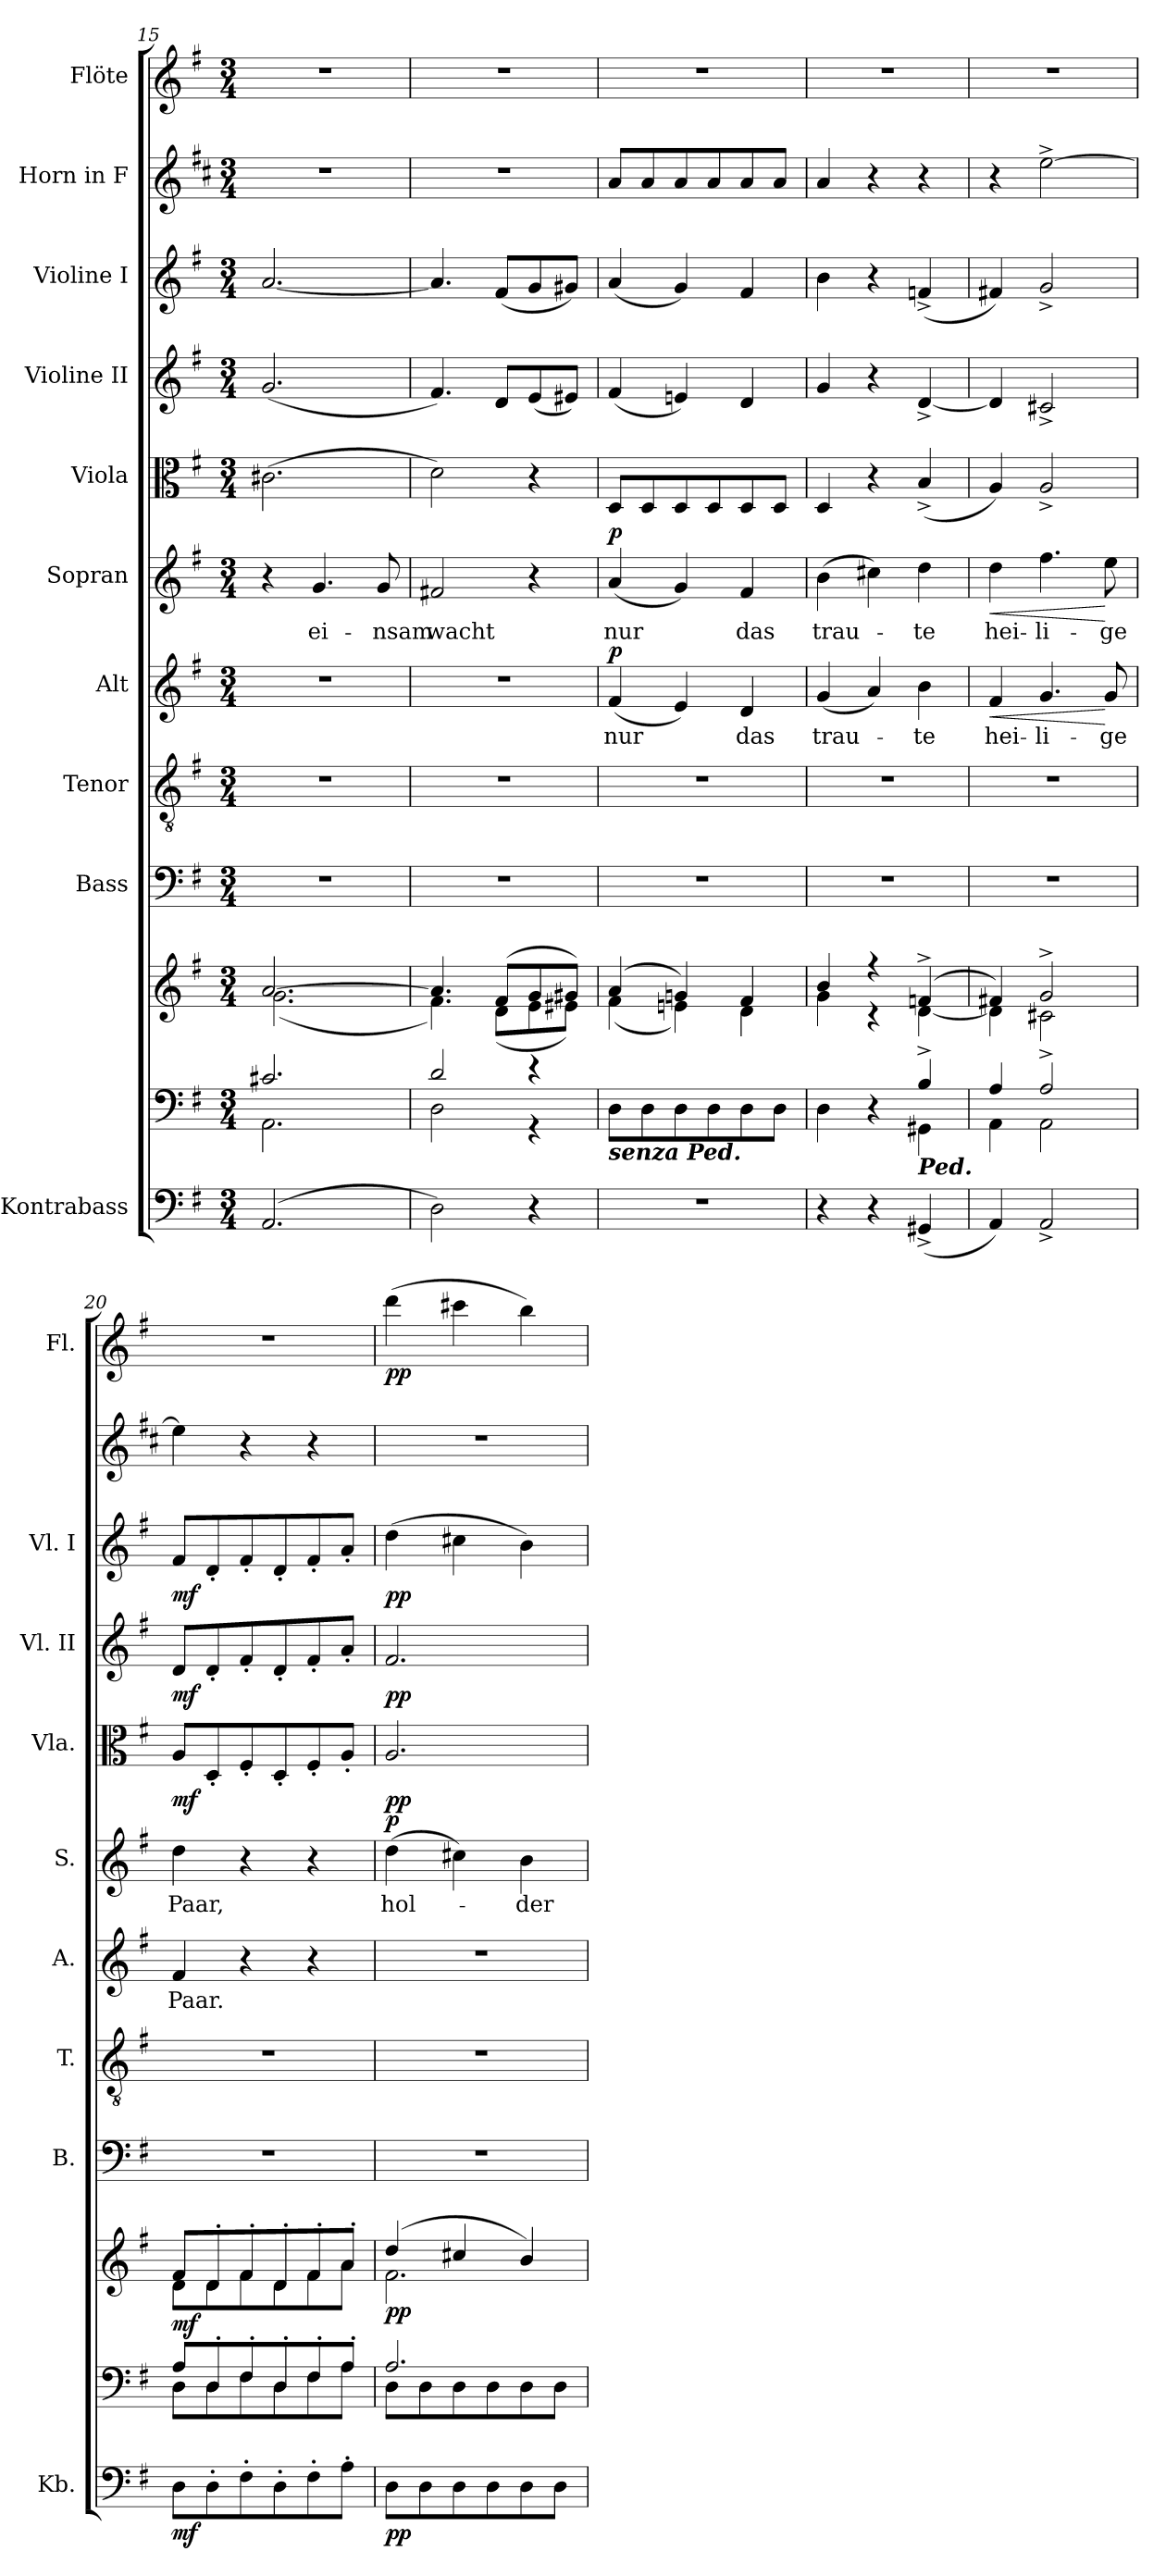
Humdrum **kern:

**kern	**dynam	**kern	**kern	**dynam	**kern	**kern	**kern	**text	**dynam	**kern	**text	**dynam	**kern	**dynam	**kern	**dynam	**kern	**dynam	**kern	**kern	**dynam
*part11	*part11	*part10	*part10	*part10	*part9	*part8	*part7	*part7	*part7	*part6	*part6	*part6	*part5	*part5	*part4	*part4	*part3	*part3	*part2	*part1	*part1
*staff12	*staff12	*staff11	*staff10	*staff10/11	*staff9	*staff8	*staff7	*staff7	*staff7	*staff6	*staff6	*staff6	*staff5	*staff5	*staff4	*staff4	*staff3	*staff3	*staff2	*staff1	*staff1
*I"Kontrabass	*	*	*	*	*I"Bass	*I"Tenor	*I"Alt	*	*	*I"Sopran	*	*	*I"Viola	*	*I"Violine II	*	*I"Violine I	*	*I"Horn in F	*I"Flöte	*
*I'Kb.	*	*	*	*	*I'B.	*I'T.	*I'A.	*	*	*I'S.	*	*	*I'Vla.	*	*I'Vl. II	*	*I'Vl. I	*	*	*I'Fl.	*
*clefF4	*	*clefF4	*clefG2	*	*clefF4	*clefGv2	*clefG2	*	*	*clefG2	*	*	*clefC3	*	*clefG2	*	*clefG2	*	*clefG2	*clefG2	*
*ITrd7c12	*	*	*	*	*	*	*	*	*	*	*	*	*	*	*	*	*	*	*ITrd4c7	*	*
*k[f#]	*	*k[f#]	*k[f#]	*	*k[f#]	*k[f#]	*k[f#]	*	*	*k[f#]	*	*	*k[f#]	*	*k[f#]	*	*k[f#]	*	*k[f#]	*k[f#]	*
*G:	*	*G:	*G:	*	*G:	*G:	*G:	*	*	*G:	*	*	*G:	*	*G:	*	*G:	*	*G:	*G:	*
*M3/4	*	*M3/4	*M3/4	*	*M3/4	*M3/4	*M3/4	*	*	*M3/4	*	*	*M3/4	*	*M3/4	*	*M3/4	*	*M3/4	*M3/4	*
=15	=15	=15	=15	=15	=15	=15	=15	=15	=15	=15	=15	=15	=15	=15	=15	=15	=15	=15	=15	=15	=15
*	*	*^	*^	*	*	*	*	*	*	*	*	*	*	*	*	*	*	*	*	*	*
(2.AAA/	.	2.c#X/	2.AA\	[>2.a/	(<2.g\	.	2.r	2.r	2.r	.	.	4r	.	.	(>2.c#X\	.	(<2.g/	.	[2.a/	.	2.r	2.r	.
!	!	!	!	!	!	!	!	!	!	!	!	!	!LO:LY:b	!	!	!	!	!	!	!	!	!	!
.	.	.	.	.	.	.	.	.	.	.	.	4.g/	ei-	.	.	.	.	.	.	.	.	.	.
!	!	!	!	!	!	!	!	!	!	!	!	!	!LO:LY:b	!	!	!	!	!	!	!	!	!	!
.	.	.	.	.	.	.	.	.	.	.	.	8g/	-nsam	.	.	.	.	.	.	.	.	.	.
=16	=16	=16	=16	=16	=16	=16	=16	=16	=16	=16	=16	=16	=16	=16	=16	=16	=16	=16	=16	=16	=16	=16	=16
!	!	!	!	!	!	!	!	!	!	!	!	!	!LO:LY:b	!	!	!	!	!	!	!	!	!	!
2DD\)	.	2d/	2D\	4.a/]	4.f#\)	.	2.r	2.r	2.r	.	.	2f#X/	wacht	.	2d\)	.	4.f#/)	.	4.a/]	.	2.r	2.r	.
.	.	.	.	(>8f#/L	(<8d\L	.	.	.	.	.	.	.	.	.	.	.	8d/L	.	(<8f#/L	.	.	.	.
4r	.	4r	4r	8g/	8e\	.	.	.	.	.	.	4r	.	.	4r	.	(<8e/	.	8g/	.	.	.	.
.	.	.	.	8g#X/J)	8e#X\J)	.	.	.	.	.	.	.	.	.	.	.	8e#X/J)	.	8g#X/J)	.	.	.	.
*	*	*v	*v	*	*	*	*	*	*	*	*	*	*	*	*	*	*	*	*	*	*	*	*
!!LO:PB:g=z
=17	=17	=17	=17	=17	=17	=17	=17	=17	=17	=17	=17	=17	=17	=17	=17	=17	=17	=17	=17	=17	=17	=17
!	!	!LO:TX:b:Bi:t=senza Ped.	!	!	!	!	!	!	!	!	!	!	!	!	!	!	!	!	!	!	!	!
!	!	!	!	!	!	!	!	!	!LO:LY:b	!LO:DY:a	!	!LO:LY:b	!LO:DY:a	!	!	!	!	!	!	!	!	!
2.r	.	8D\L	(4a/	(<4f#\	.	2.r	2.r	(<4f#/	nur	p	(<4a/	nur	p	8D/L	.	(<4f#/	.	(<4a/	.	8d/L	2.r	.
.	.	8D\	.	.	.	.	.	.	.	.	.	.	.	8D/	.	.	.	.	.	8d/	.	.
.	.	8D\	4gn/)	4en\)	.	.	.	4e/)	.	.	4g/)	.	.	8D/	.	4en/)	.	4g/)	.	8d/	.	.
.	.	8D\	.	.	.	.	.	.	.	.	.	.	.	8D/	.	.	.	.	.	8d/	.	.
!	!	!	!	!	!	!	!	!	!LO:LY:b	!	!	!LO:LY:b	!	!	!	!	!	!	!	!	!	!
.	.	8D\	4f#/	4d\	.	.	.	4d/	das	.	4f#/	das	.	8D/	.	4d/	.	4f#/	.	8d/	.	.
.	.	8D\J	.	.	.	.	.	.	.	.	.	.	.	8D/J	.	.	.	.	.	8d/J	.	.
=18	=18	=18	=18	=18	=18	=18	=18	=18	=18	=18	=18	=18	=18	=18	=18	=18	=18	=18	=18	=18	=18	=18
*	*	*^	*	*	*	*	*	*	*	*	*	*	*	*	*	*	*	*	*	*	*	*
!	!	!	!	!	!	!	!	!	!	!LO:LY:b	!	!	!LO:LY:b	!	!	!	!	!	!	!	!	!	!
4r	.	4D\	2ryy	4b/	4g\	.	2.r	2.r	(<4g/	trau-	.	(>4b\	trau-	.	4D/	.	4g/	.	4b\	.	4d/	2.r	.
4r	.	4r	.	4r	4r	.	.	.	4a/)	.	.	4cc#X\)	.	.	4r	.	4r	.	4r	.	4r	.	.
!	!	!LO:TX:b:Bi:t=Ped.	!	!	!	!	!	!	!	!	!	!	!	!	!	!	!	!	!	!	!	!	!
!	!	!	!	!	!	!	!	!	!	!LO:LY:b	!	!	!LO:LY:b	!	!	!	!	!	!	!	!	!	!
(<4GGG#X^</	.	4B^>/	4GG#X\	(4fn^>/	[<4d\	.	.	.	4b\	-te	.	4dd\	-te	.	(<4B^</	.	[4d^</	.	(<4fn^</	.	4r	.	.
=19	=19	=19	=19	=19	=19	=19	=19	=19	=19	=19	=19	=19	=19	=19	=19	=19	=19	=19	=19	=19	=19	=19	=19
!	!	!	!	!	!	!	!	!	!	!LO:LY:b	!LO:HP:b	!	!LO:LY:b	!LO:HP:b	!	!	!	!	!	!	!	!	!
4AAA/)	.	4A/	4AA\	4f#X/)	4d\]	.	2.r	2.r	4f#/	hei-	<	4dd\	hei-	<	4A/)	.	4d/]	.	4f#X/)	.	4r	2.r	.
!	!	!	!	!	!	!	!	!	!	!LO:LY:b	!	!	!LO:LY:b	!	!	!	!	!	!	!	!	!	!
2AAA^</	.	2A^</	2AA\	2g^>/	2c#X\	.	.	.	4.g/	-li-	.	4.ff#\	-li-	.	2A^</	.	2c#X^</	.	2g^</	.	[2a^>\	.	.
!	!	!	!	!	!	!	!	!	!	!LO:LY:b	!	!	!LO:LY:b	!	!	!	!	!	!	!	!	!	!
.	.	.	.	.	.	.	.	.	8g/	-ge	[	8ee\	-ge	[	.	.	.	.	.	.	.	.	.
=20	=20	=20	=20	=20	=20	=20	=20	=20	=20	=20	=20	=20	=20	=20	=20	=20	=20	=20	=20	=20	=20	=20	=20
!	!LO:DY:b	!	!	!	!	!LO:DY:b	!	!	!	!LO:LY:b	!	!	!LO:LY:b	!	!	!LO:DY:b	!	!LO:DY:b	!	!LO:DY:b	!	!	!
8DD\L	mf	8A/L	8D\L	8f#/L	8d\L	mf	2.r	2.r	4f#/	Paar.	.	4dd\	Paar,	.	8A/L	mf	8d/L	mf	8f#/L	mf	4a\]	2.r	.
8DD'>\	.	8D'>/	8D\	8d'>/	8d\	.	.	.	.	.	.	.	.	.	8D'</	.	8d'</	.	8d'</	.	.	.	.
8FF#'>\	.	8F#'>/	8F#\	8f#'>/	8f#\	.	.	.	4r	.	.	4r	.	.	8F#'</	.	8f#'</	.	8f#'</	.	4r	.	.
8DD'>\	.	8D'>/	8D\	8d'>/	8d\	.	.	.	.	.	.	.	.	.	8D'</	.	8d'</	.	8d'</	.	.	.	.
8FF#'>\	.	8F#'>/	8F#\	8f#'>/	8f#\	.	.	.	4r	.	.	4r	.	.	8F#'</	.	8f#'</	.	8f#'</	.	4r	.	.
8AA'>\J	.	8A'>/J	8A\J	8a'>/J	8a\J	.	.	.	.	.	.	.	.	.	8A'</J	.	8a'</J	.	8a'</J	.	.	.	.
=21	=21	=21	=21	=21	=21	=21	=21	=21	=21	=21	=21	=21	=21	=21	=21	=21	=21	=21	=21	=21	=21	=21	=21
!	!LO:DY:b	!	!	!	!	!LO:DY:b	!	!	!	!	!	!	!LO:LY:b	!LO:DY:a	!	!LO:DY:b	!	!LO:DY:b	!	!LO:DY:b	!	!	!LO:DY:b
8DD\L	pp	2.A/	8D\L	(4dd/	2.f#\	pp	2.r	2.r	2.r	.	.	(>4dd\	hol-	p	2.A/	pp	2.f#/	pp	(>4dd\	pp	2.r	(>4ddd\	pp
8DD\	.	.	8D\	.	.	.	.	.	.	.	.	.	.	.	.	.	.	.	.	.	.	.	.
8DD\	.	.	8D\	4cc#X/	.	.	.	.	.	.	.	4cc#X\)	.	.	.	.	.	.	4cc#X\	.	.	4ccc#X\	.
8DD\	.	.	8D\	.	.	.	.	.	.	.	.	.	.	.	.	.	.	.	.	.	.	.	.
!	!	!	!	!	!	!	!	!	!	!	!	!	!LO:LY:b	!	!	!	!	!	!	!	!	!	!
8DD\	.	.	8D\	4b/)	.	.	.	.	.	.	.	4b\	-der	.	.	.	.	.	4b\)	.	.	4bb\)	.
8DD\J	.	.	8D\J	.	.	.	.	.	.	.	.	.	.	.	.	.	.	.	.	.	.	.	.
*	*	*v	*v	*	*	*	*	*	*	*	*	*	*	*	*	*	*	*	*	*	*	*	*
*	*	*	*v	*v	*	*	*	*	*	*	*	*	*	*	*	*	*	*	*	*	*	*
=	=	=	=	=	=	=	=	=	=	=	=	=	=	=	=	=	=	=	=	=	=
*-	*-	*-	*-	*-	*-	*-	*-	*-	*-	*-	*-	*-	*-	*-	*-	*-	*-	*-	*-	*-	*-
